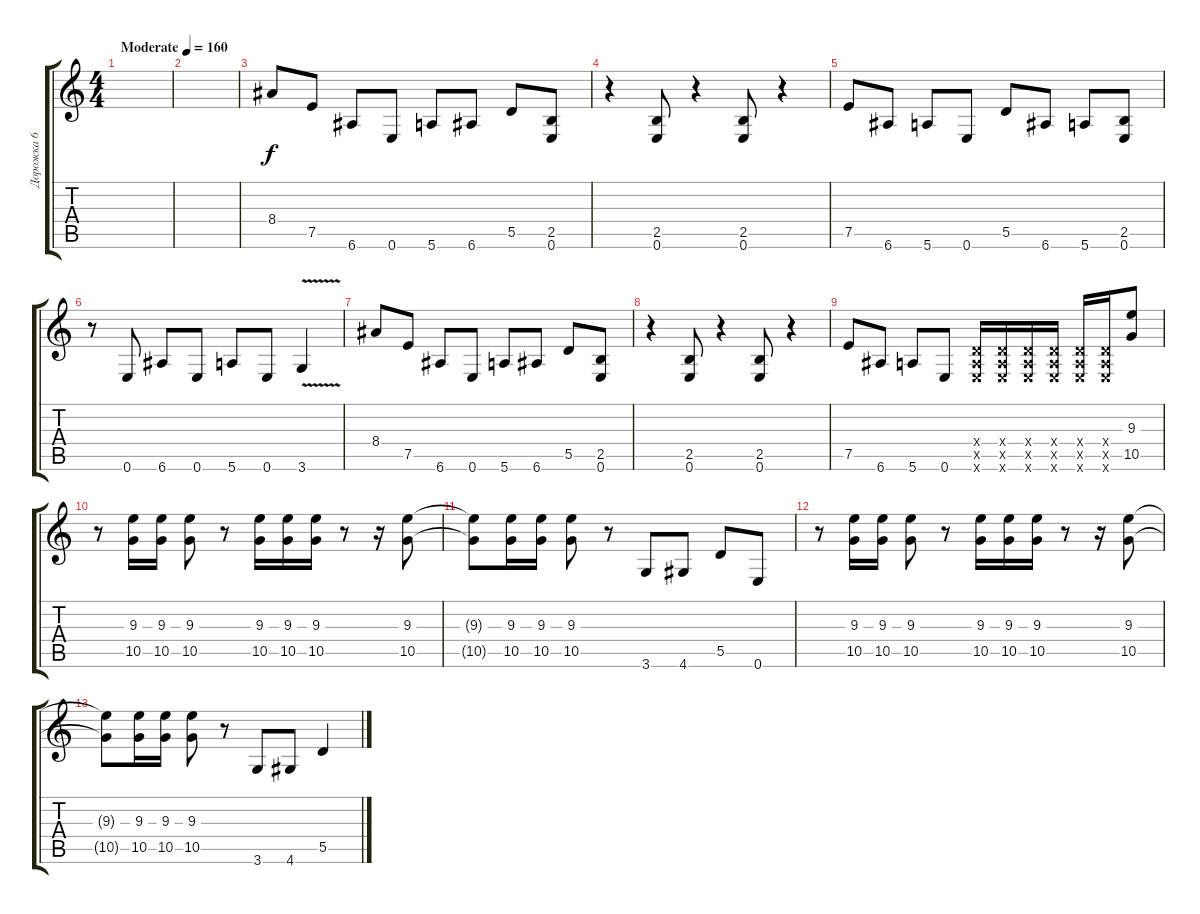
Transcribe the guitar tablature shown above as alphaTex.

\track ("Дорожка 6" "Дорожка 6") {instrument distortionguitar}
\staff {score tabs}
\tuning (E4 B3 G3 D3 A2 E2) {hide}
\ts (4 4)
\tempo (160 "Moderate")
\clef g2
\ks c
|
|
8.4.8 7.5.8 6.6.8 0.6.8 5.6.8 6.6.8 5.5.8 (2.5 0.6).8 |
r.4 (2.5 0.6).8 r.4 (2.5 0.6).8 r.4 |
7.5.8 6.6.8 5.6.8 0.6.8 5.5.8 6.6.8 5.6.8 (2.5 0.6).8 |
r.8 0.6.8 6.6.8 0.6.8 5.6.8 0.6.8 3.6{v}.4 |
8.4.8 7.5.8 6.6.8 0.6.8 5.6.8 6.6.8 5.5.8 (2.5 0.6).8 |
r.4 (2.5 0.6).8 r.4 (2.5 0.6).8 r.4 |
7.5.8 6.6.8 5.6.8 0.6.8 (0.4{x} 0.5{x} 0.6{x}).16 (0.4{x} 0.5{x} 0.6{x}).16 (0.4{x} 0.5{x} 0.6{x}).16 (0.4{x} 0.5{x} 0.6{x}).16 (0.4{x} 0.5{x} 0.6{x}).16 (0.4{x} 0.5{x} 0.6{x}).16 (9.3 10.5).8 |
r.8 (9.3 10.5).16 (9.3 10.5).16 (9.3 10.5).8 r.8 (9.3 10.5).16 (9.3 10.5).16 (9.3 10.5).16 r.8 r.16 (9.3 10.5).8 |
(9.3{t} 10.5{t}).8 (9.3 10.5).16 (9.3 10.5).16 (9.3 10.5).8 r.8 3.6.8 4.6.8 5.5.8 0.6.8 |
r.8 (9.3 10.5).16 (9.3 10.5).16 (9.3 10.5).8 r.8 (9.3 10.5).16 (9.3 10.5).16 (9.3 10.5).16 r.8 r.16 (9.3 10.5).8 |
(9.3{t} 10.5{t}).8 (9.3 10.5).16 (9.3 10.5).16 (9.3 10.5).8 r.8 3.6.8 4.6.8 5.5.4
